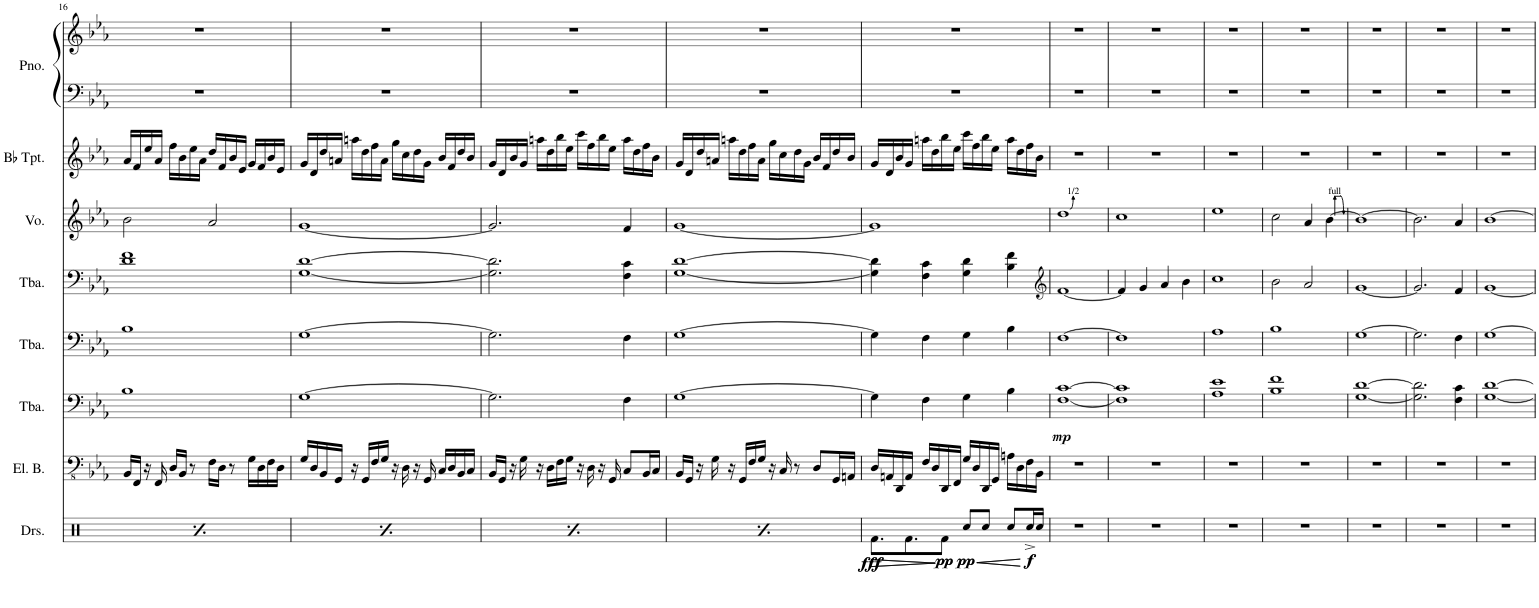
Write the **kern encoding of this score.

**kern	**dynam	**kern	**kern	**dynam	**kern	**kern	**kern	**kern	**kern	**kern
*part8	*part8	*part7	*part6	*part6	*part5	*part4	*part3	*part2	*part1	*part1
*staff9	*staff9	*staff8	*staff7	*staff7	*staff6	*staff5	*staff4	*staff3	*staff2	*staff1
*I"Drumset	*	*I"Electric Bass	*I"Tuba	*	*I"Tuba	*I"Tuba	*I"Voice	*I"Bb Trumpet	*I"Piano	*
*I'Drs.	*	*I'El. B.	*I'Tba.	*	*I'Tba.	*I'Tba.	*I'Vo.	*I'Bb Tpt.	*I'Pno.	*
!!LO:PB:g=z
*clefX	*	*clefFv4	*clefF4	*	*clefF4	*clefF4	*clefG2	*clefG2	*clefF4	*clefG2
*k[]	*	*k[b-e-a-]	*k[b-e-a-]	*	*k[b-e-a-]	*k[b-e-a-]	*k[b-e-a-]	*k[b-e-a-]	*k[b-e-a-]	*k[b-e-a-]
*M4/4	*	*M4/4	*M4/4	*	*M4/4	*M4/4	*M4/4	*M4/4	*M4/4	*M4/4
=16	=16	=16	=16	=16	=16	=16	=16	=16	=16	=16
!	!LO:DY:b	!	!	!	!	!	!	!	!	!
8.Rf\L	fff	16BBB-/LL	1B-	.	1B-	1d 1f	2b-\	16a-/LL	1r	1r
.	.	16FFF/JJ	.	.	.	.	.	16f/	.	.
.	.	16r	.	.	.	.	.	16ee-/	.	.
8.Rf\	.	16FFF/	.	.	.	.	.	16a-/JJ	.	.
.	.	16DD/LL	.	.	.	.	.	16ff\LL	.	.
.	.	16BBB-/JJ	.	.	.	.	.	16b-\	.	.
!	!LO:DY:b	!	!	!	!	!	!	!	!	!
8Rf\J	pp	8r	.	.	.	.	.	16ee-\	.	.
.	.	.	.	.	.	.	.	16a-\JJ	.	.
!	!LO:DY:b	!	!	!	!	!	!	!	!	!
8Rcc/L	f	16FF\LL	.	.	.	.	2a-/	16dd/LL	.	.
.	.	16DD\JJ	.	.	.	.	.	16f/	.	.
8Rcc/	.	8r	.	.	.	.	.	16b-/	.	.
.	.	.	.	.	.	.	.	16e-/JJ	.	.
8Rcc/	.	16GG\LL	.	.	.	.	.	16g/LL	.	.
.	.	16DD\	.	.	.	.	.	16f/	.	.
!	!LO:DY:b	!	!	!	!	!	!	!	!	!
8Rcc/J	ppp	16FF\	.	.	.	.	.	16b-/	.	.
.	.	16DD\JJ	.	.	.	.	.	16e-/JJ	.	.
=17	=17	=17	=17	=17	=17	=17	=17	=17	=17	=17
!	!LO:DY:b	!	!	!	!	!	!	!	!	!
8.Rf\L	fff	16GG/LL	[1G	.	[1G	[1G [1d	[1g	16g/LL	1r	1r
.	.	16DD/	.	.	.	.	.	16d/	.	.
.	.	16BBB-/	.	.	.	.	.	16dd/	.	.
8.Rf\	.	16GGG/JJ	.	.	.	.	.	16an/JJ	.	.
.	.	16r	.	.	.	.	.	16aan\LL	.	.
.	.	16GGG/LL	.	.	.	.	.	16dd\	.	.
!	!LO:DY:b	!	!	!	!	!	!	!	!	!
8Rf\J	pp	16FF/	.	.	.	.	.	16ff\	.	.
.	.	16GG/JJ	.	.	.	.	.	16a\JJ	.	.
!	!LO:DY:b	!	!	!	!	!	!	!	!	!
8Rcc/L	f	16r	.	.	.	.	.	16gg\LL	.	.
.	.	16DD\	.	.	.	.	.	16cc\	.	.
8Rcc/	.	16r	.	.	.	.	.	16dd\	.	.
.	.	16GGG/	.	.	.	.	.	16g\JJ	.	.
8Rcc/	.	16CC/LL	.	.	.	.	.	16b-/LL	.	.
.	.	16DD/	.	.	.	.	.	16f/	.	.
!	!LO:DY:b	!	!	!	!	!	!	!	!	!
8Rcc/J	ppp	16BBB-/	.	.	.	.	.	16dd/	.	.
.	.	16CC/JJ	.	.	.	.	.	16b-/JJ	.	.
=18	=18	=18	=18	=18	=18	=18	=18	=18	=18	=18
!	!LO:DY:b	!	!	!	!	!	!	!	!	!
8.Rf\L	fff	16BBB-/LL	2.G\]	.	2.G\]	2.G\] 2.d\]	2.g/]	16g/LL	1r	1r
.	.	16GGG/JJ	.	.	.	.	.	16d/	.	.
.	.	16r	.	.	.	.	.	16b-/	.	.
8.Rf\	.	16GG\	.	.	.	.	.	16g/JJ	.	.
.	.	16r	.	.	.	.	.	16aan\LL	.	.
.	.	16DD\LL	.	.	.	.	.	16dd\	.	.
!	!LO:DY:b	!	!	!	!	!	!	!	!	!
8Rf\J	pp	16FF\	.	.	.	.	.	16bb-\	.	.
.	.	16GG\JJ	.	.	.	.	.	16ee-\JJ	.	.
!	!LO:DY:b	!	!	!	!	!	!	!	!	!
8Rcc/L	f	16r	.	.	.	.	.	16ccc\LL	.	.
.	.	16DD\	.	.	.	.	.	16ff\	.	.
8Rcc/	.	16r	.	.	.	.	.	16bb-\	.	.
.	.	16GGG/	.	.	.	.	.	16ee-\JJ	.	.
8Rcc/	.	8CC/L	4F\	.	4F\	4F\ 4c\	4f/	16aa\LL	.	.
.	.	.	.	.	.	.	.	16dd\	.	.
!	!LO:DY:b	!	!	!	!	!	!	!	!	!
8Rcc/J	ppp	16BBB-/L	.	.	.	.	.	16ff\	.	.
.	.	16CC/JJ	.	.	.	.	.	16b-\JJ	.	.
=19	=19	=19	=19	=19	=19	=19	=19	=19	=19	=19
!	!LO:DY:b	!	!	!	!	!	!	!	!	!
8.Rf\L	fff	16BBB-/LL	[1G	.	[1G	[1G [1d	[1g	16g/LL	1r	1r
.	.	16GGG/JJ	.	.	.	.	.	16d/	.	.
.	.	16r	.	.	.	.	.	16dd/	.	.
8.Rf\	.	16GG\	.	.	.	.	.	16an/JJ	.	.
.	.	16r	.	.	.	.	.	16aan\LL	.	.
.	.	16GGG/LL	.	.	.	.	.	16dd\	.	.
!	!LO:DY:b	!	!	!	!	!	!	!	!	!
8Rf\J	pp	16FF/	.	.	.	.	.	16ff\	.	.
.	.	16GG/JJ	.	.	.	.	.	16a\JJ	.	.
!	!LO:DY:b	!	!	!	!	!	!	!	!	!
8Rcc/L	f	16r	.	.	.	.	.	16gg\LL	.	.
.	.	16CC/	.	.	.	.	.	16cc\	.	.
8Rcc/	.	8r	.	.	.	.	.	16dd\	.	.
.	.	.	.	.	.	.	.	16g\JJ	.	.
8Rcc/	.	8DD/L	.	.	.	.	.	16b-/LL	.	.
.	.	.	.	.	.	.	.	16f/	.	.
!	!LO:DY:b	!	!	!	!	!	!	!	!	!
8Rcc/J	ppp	16GGG/L	.	.	.	.	.	16dd/	.	.
.	.	16AAAn/JJ	.	.	.	.	.	16b-/JJ	.	.
=20	=20	=20	=20	=20	=20	=20	=20	=20	=20	=20
!	!LO:DY:b	!	!	!	!	!	!	!	!	!
!	!LO:DY:n=1:b	!	!	!	!	!	!	!	!	!
8.Rf\L	fff fff	16DD/LL	4G\]	.	4G\]	4G\] 4d\]	1g]	16g/LL	1r	1r
.	.	16AAAn/	.	.	.	.	.	16d/	.	.
.	.	16DDD/	.	.	.	.	.	16b-/	.	.
8.Rf\	.	16AAA/JJ	.	.	.	.	.	16g/JJ	.	.
.	.	16FF/LL	4F\	.	4F\	4F\ 4c\	.	16aan\LL	.	.
.	.	16DD/	.	.	.	.	.	16dd\	.	.
!	!LO:DY:n=2:b	!	!	!	!	!	!	!	!	!
!	!LO:DY:n=3:b	!	!	!	!	!	!	!	!	!
8Rf\J	pp pp	16DDD/	.	.	.	.	.	16bb-\	.	.
.	.	16FFF/JJ	.	.	.	.	.	16ee-\JJ	.	.
!	!LO:DY:n=4:b	!	!	!	!	!	!	!	!	!
!	!LO:DY:n=5:b	!	!	!	!	!	!	!	!	!
8Rcc/L	pp pp	16GG/LL	4G\	.	4G\	4G\ 4d\	.	16ccc\LL	.	.
.	.	16DD/	.	.	.	.	.	16ff\	.	.
8Rcc/J	.	16DDD/	.	.	.	.	.	16bb-\	.	.
.	.	16GGG/JJ	.	.	.	.	.	16ee-\JJ	.	.
8Rcc/L	.	16AAn\LL	4B-\	.	4B-\	4B-\ 4f\	.	16aa\LL	.	.
.	.	16DD\	.	.	.	.	.	16dd\	.	.
!	!LO:DY:n=6:b	!	!	!	!	!	!	!	!	!
!	!LO:DY:n=7:b	!	!	!	!	!	!	!	!	!
16Rcc^/L	f f	16FF\	.	.	.	.	.	16ff\	.	.
16Rcc/JJ	.	16BBB-\JJ	.	.	.	.	.	16b-\JJ	.	.
=21	=21	=21	=21	=21	=21	=21	=21	=21	=21	=21
*	*	*	*	*	*	*clefG2	*	*	*	*
!	!	!	!	!LO:DY:b	!	!	!	!	!	!
1r	.	1r	[1F [1c	mp	[1F	[1f	1dd	1r	1r	1r
=22	=22	=22	=22	=22	=22	=22	=22	=22	=22	=22
1r	.	1r	1F] 1c]	.	1F]	4f/]	1cc	1r	1r	1r
.	.	.	.	.	.	4g/	.	.	.	.
.	.	.	.	.	.	4a-/	.	.	.	.
.	.	.	.	.	.	4b-\	.	.	.	.
=23	=23	=23	=23	=23	=23	=23	=23	=23	=23	=23
1r	.	1r	1A- 1e-	.	1A-	1cc	1ee-	1r	1r	1r
=24	=24	=24	=24	=24	=24	=24	=24	=24	=24	=24
1r	.	1r	1B- 1f	.	1B-	2b-\	2cc\	1r	1r	1r
.	.	.	.	.	.	2a-/	4a-/	.	.	.
.	.	.	.	.	.	.	[4b-\	.	.	.
=25	=25	=25	=25	=25	=25	=25	=25	=25	=25	=25
1r	.	1r	[1G [1d	.	[1G	[1g	1b-_	1r	1r	1r
=26	=26	=26	=26	=26	=26	=26	=26	=26	=26	=26
1r	.	1r	2.G\] 2.d\]	.	2.G\]	2.g/]	2.b-\]	1r	1r	1r
.	.	.	4F\ 4c\	.	4F\	4f/	4a-/	.	.	.
=27	=27	=27	=27	=27	=27	=27	=27	=27	=27	=27
1r	.	1r	[1G [1d	.	[1G	[1g	[1b-	1r	1r	1r
=	=	=	=	=	=	=	=	=	=	=
*-	*-	*-	*-	*-	*-	*-	*-	*-	*-	*-
